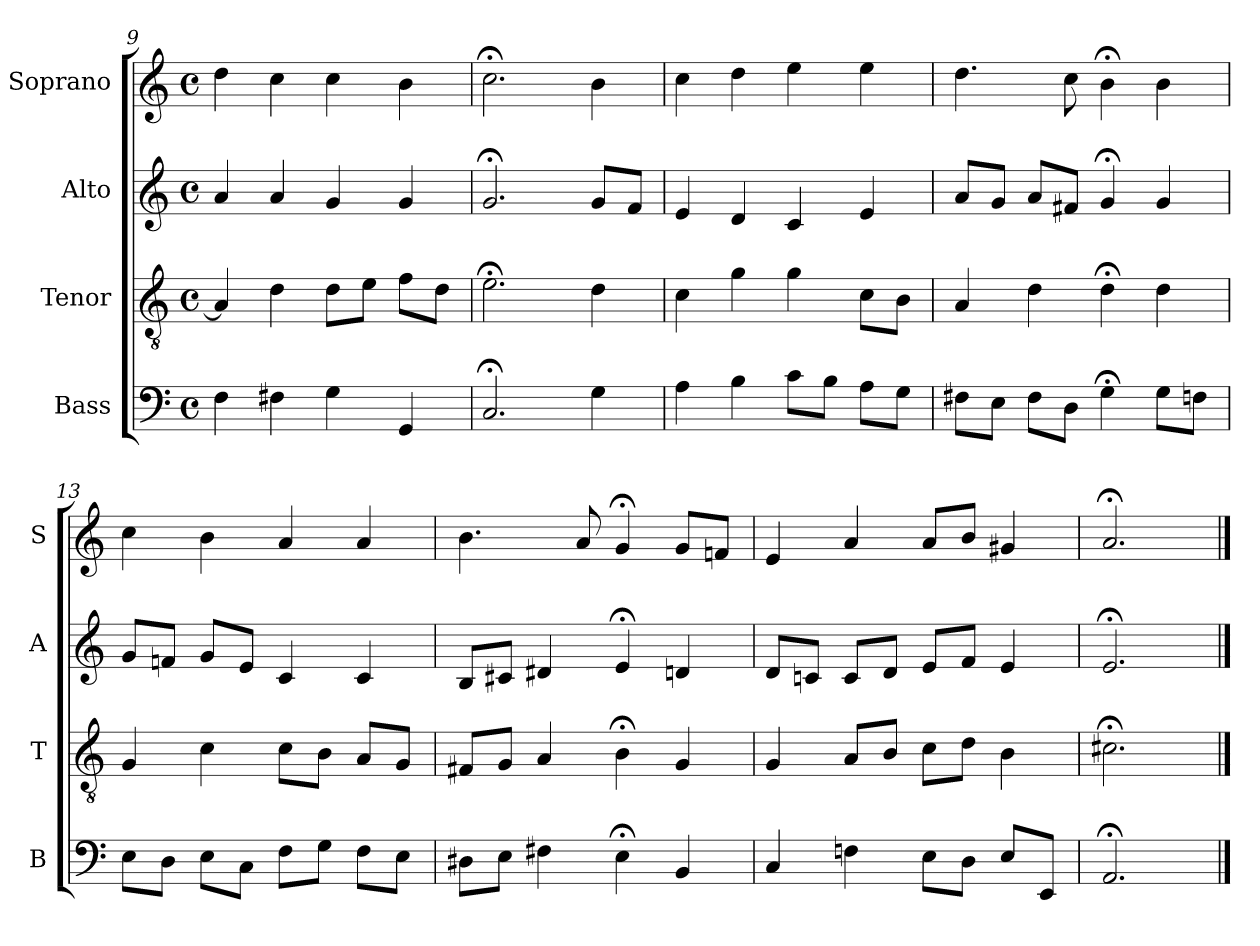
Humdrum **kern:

**kern	**kern	**kern	**kern
*part4	*part3	*part2	*part1
*staff4	*staff3	*staff2	*staff1
*I"Bass	*I"Tenor	*I"Alto	*I"Soprano
*I'B	*I'T	*I'A	*I'S
*clefF4	*clefGv2	*clefG2	*clefG2
*k[]	*k[]	*k[]	*k[]
*a:	*a:	*a:	*a:
*M4/4	*M4/4	*M4/4	*M4/4
*met(c)	*met(c)	*met(c)	*met(c)
=9	=9	=9	=9
4F	4Ai]	4a	4dd
4F#X	4d	4a	4cc
4G	8dL	4g	4cc
.	8eJ	.	.
4GG	8fL	4g	4b
.	8dJ	.	.
=10	=10	=10	=10
2.C;<	2.e;<	2.g;<	2.cc;<
4G	4d	8gL	4b
.	.	8fJ	.
=11	=11	=11	=11
4A	4c	4e	4cc
4B	4g	4d	4dd
8cL	4g	4c	4ee
8BJ	.	.	.
8AL	8cL	4e	4ee
8GJ	8BJ	.	.
=12	=12	=12	=12
8F#XL	4A	8aL	4.dd
8EJ	.	8gJ	.
8F#L	4d	8aL	.
8DJ	.	8f#XJ	8cc
4G;<	4d;<	4g;<	4b;<
8GL	4d	4g	4b
8FnJ	.	.	.
=13	=13	=13	=13
8EL	4G	8gL	4cc
8DJ	.	8fnJ	.
8EL	4c	8gL	4b
8CJ	.	8eJ	.
8FL	8cL	4c	4a
8GJ	8BJ	.	.
8FL	8AL	4c	4a
8EJ	8GJ	.	.
=14	=14	=14	=14
8D#XL	8F#XL	8BL	4.b
8EJ	8GJ	8c#XJ	.
4F#X	4A	4d#X	.
.	.	.	8a
4E;<	4B;<	4e;<	4g;<
4BB	4G	4dn	8gL
.	.	.	8fnJ
=15	=15	=15	=15
4C	4G	8dL	4e
.	.	8cnJ	.
4Fn	8AL	8cL	4a
.	8BJ	8dJ	.
8EL	8cL	8eL	8aL
8DJ	8dJ	8fJ	8bJ
8EL	4B	4e	4g#X
8EEJ	.	.	.
=16	=16	=16	=16
2.AA;<	2.c#X;<	2.e;<	2.a;<
==	==	==	==
*-	*-	*-	*-
